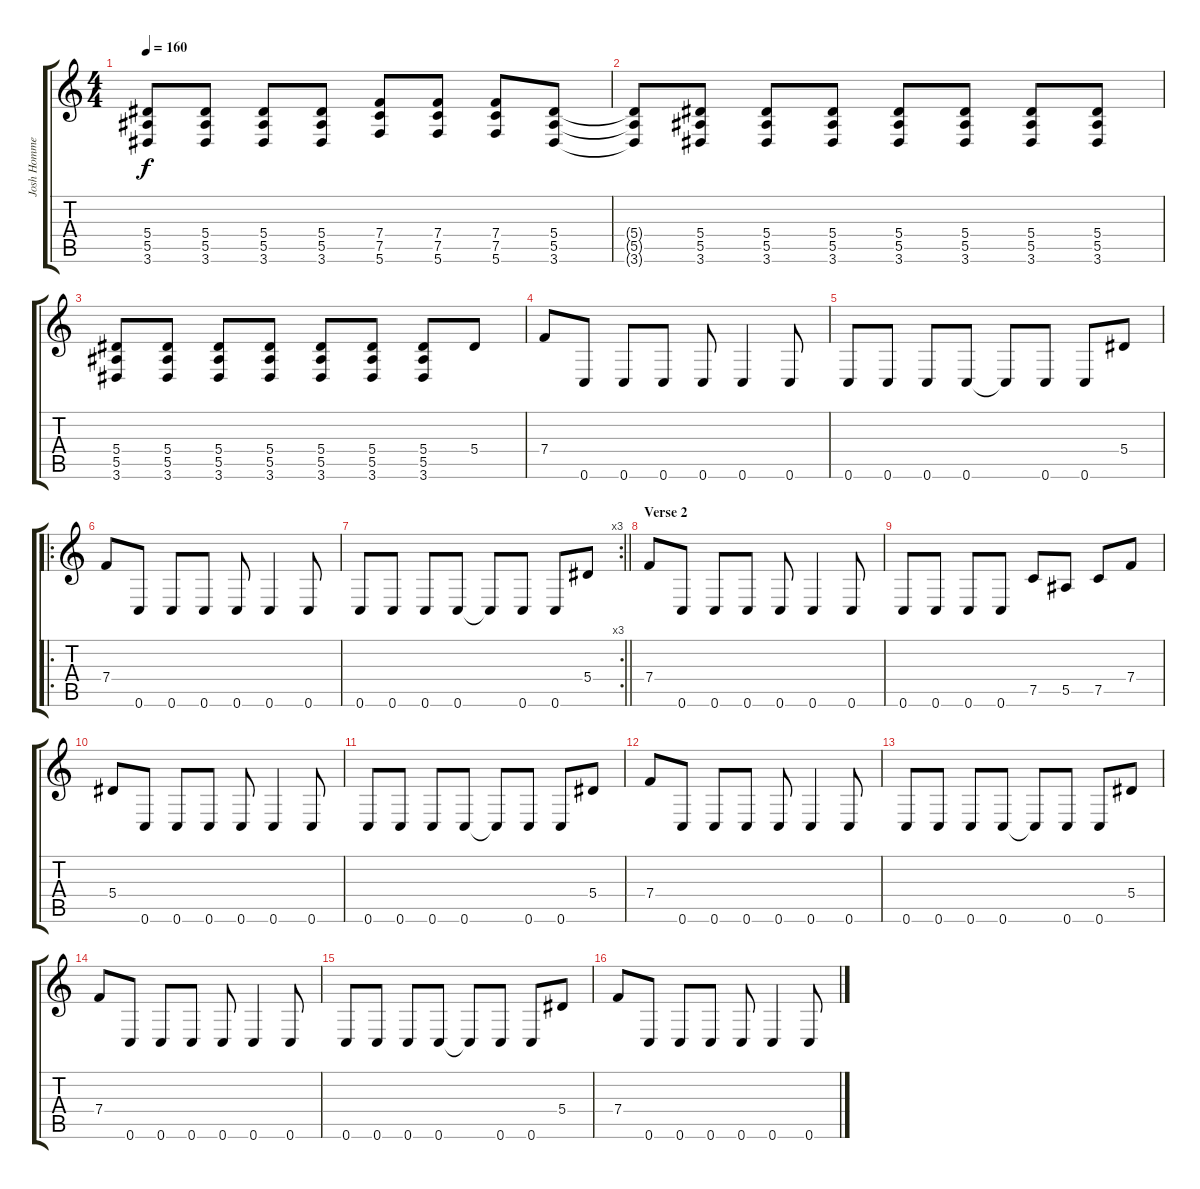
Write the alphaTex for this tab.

\track ("Josh Homme 1" "Josh Homme") {instrument distortionguitar}
\staff {score tabs}
\tuning (C4 G3 Eb3 Bb2 F2 C2) {hide}
\ts (4 4)
\tempo 160
\clef g2
\ks c
(5.4 5.5 3.6).8{dy f} (5.4 5.5 3.6).8 (5.4 5.5 3.6).8 (5.4 5.5 3.6).8 (7.4 7.5 5.6).8 (7.4 7.5 5.6).8 (7.4 7.5 5.6).8 (5.4 5.5 3.6).8 |
(5.4{t} 5.5{t} 3.6{t}).8 (5.4 5.5 3.6).8 (5.4 5.5 3.6).8 (5.4 5.5 3.6).8 (5.4 5.5 3.6).8 (5.4 5.5 3.6).8 (5.4 5.5 3.6).8 (5.4 5.5 3.6).8 |
(5.4 5.5 3.6).8 (5.4 5.5 3.6).8 (5.4 5.5 3.6).8 (5.4 5.5 3.6).8 (5.4 5.5 3.6).8 (5.4 5.5 3.6).8 (5.4 5.5 3.6).8 5.4.8 |
7.4.8 0.6.8 0.6.8 0.6.8 0.6.8 0.6.4 0.6.8 |
0.6.8 0.6.8 0.6.8 0.6.8 0.6{t}.8 0.6.8 0.6.8 5.4.8 |
\ro
7.4.8 0.6.8 0.6.8 0.6.8 0.6.8 0.6.4 0.6.8 |
\rc 3
\barLineRight lightlight
0.6.8 0.6.8 0.6.8 0.6.8 0.6{t}.8 0.6.8 0.6.8 5.4.8 |
\section ("" "Verse 2")
7.4.8 0.6.8 0.6.8 0.6.8 0.6.8 0.6.4 0.6.8 |
0.6.8 0.6.8 0.6.8 0.6.8 7.5.8 5.5.8 7.5.8 7.4.8 |
5.4.8 0.6.8 0.6.8 0.6.8 0.6.8 0.6.4 0.6.8 |
0.6.8 0.6.8 0.6.8 0.6.8 0.6{t}.8 0.6.8 0.6.8 5.4.8 |
7.4.8 0.6.8 0.6.8 0.6.8 0.6.8 0.6.4 0.6.8 |
0.6.8 0.6.8 0.6.8 0.6.8 0.6{t}.8 0.6.8 0.6.8 5.4.8 |
7.4.8 0.6.8 0.6.8 0.6.8 0.6.8 0.6.4 0.6.8 |
0.6.8 0.6.8 0.6.8 0.6.8 0.6{t}.8 0.6.8 0.6.8 5.4.8 |
7.4.8 0.6.8 0.6.8 0.6.8 0.6.8 0.6.4 0.6.8
